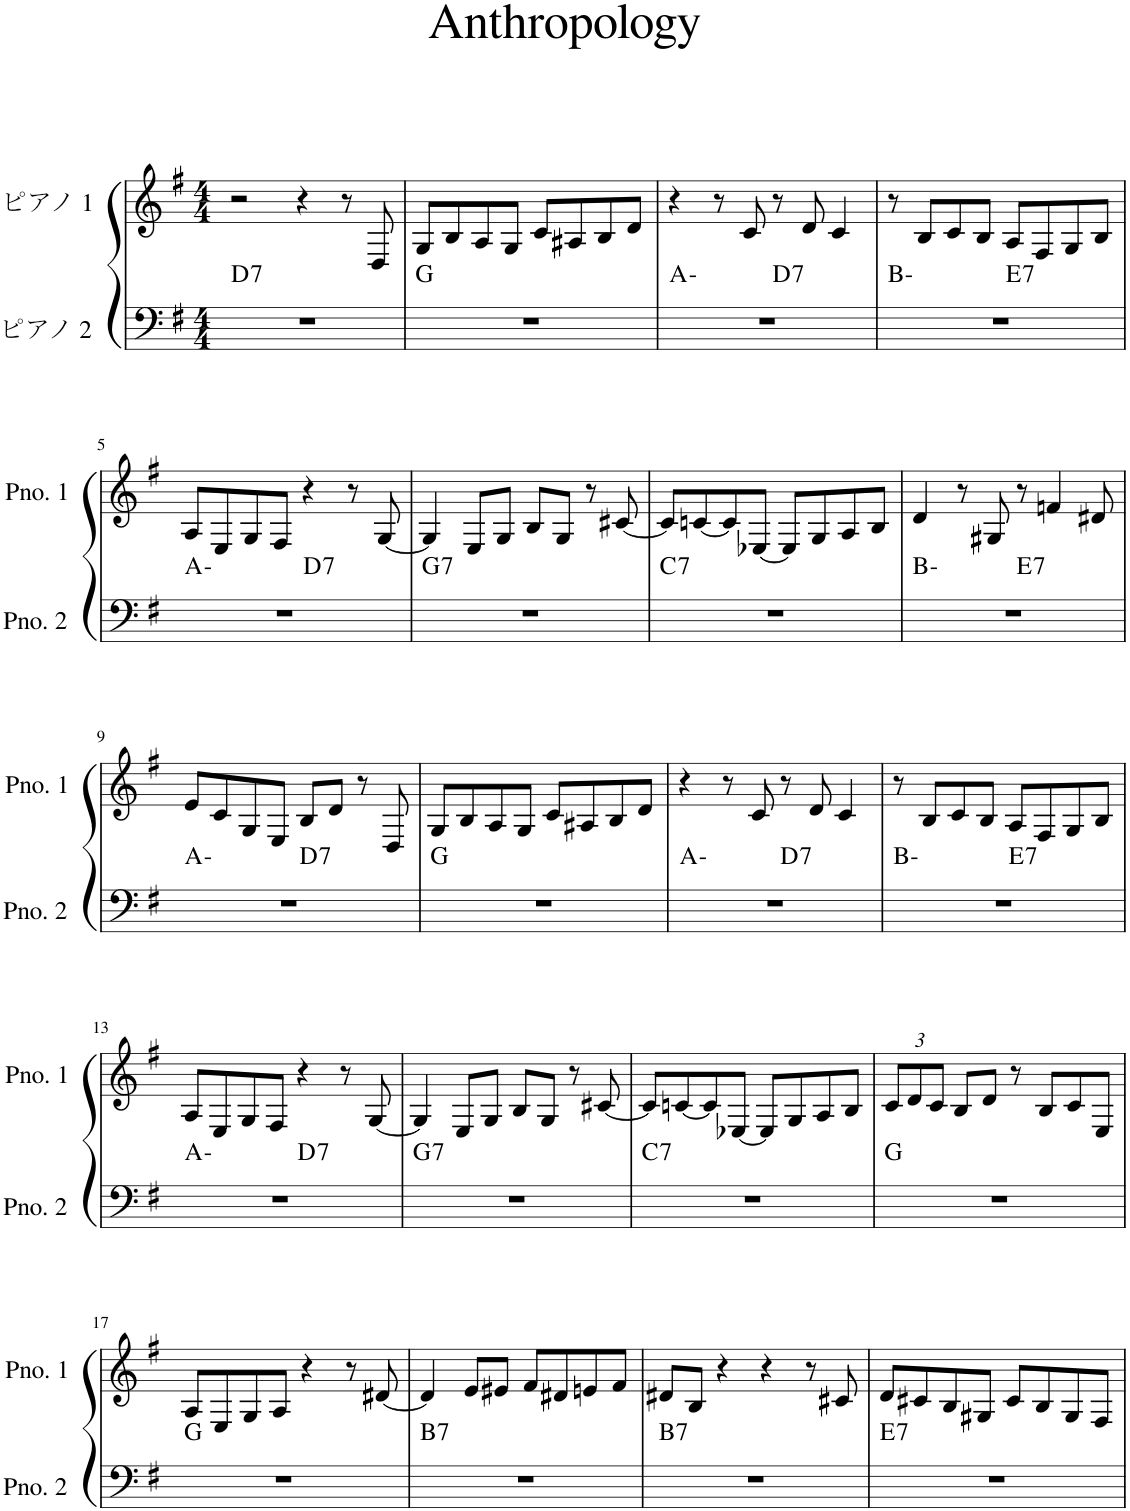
**kern	**harte	**kern
*part2	*part2	*part1
*staff2	*	*staff1
*I"ピアノ 2	*	*I"ピアノ 1
*clefF4	*	*clefG2
*k[f#]	*	*k[f#]
*M4/4	*	*M4/4
=1	=1	=1
!	!LO:H:kt=7	!
1r	D:7	2r
.	.	4r
.	.	8r
.	.	8D/
=2	=2	=2
1r	G:maj	8G/L
.	.	8B/
.	.	8A/
.	.	8G/J
.	.	8c/L
.	.	8A#X/
.	.	8B/
.	.	8d/J
=3	=3	=3
*^	*	*
1r	2ryy	A:min	4r
.	.	.	8r
.	.	.	8c/
!	!	!LO:H:kt=7	!
.	2ryy	D:7	8r
.	.	.	8d/
.	.	.	4c/
=4	=4	=4	=4
1r	2ryy	B:min	8r
.	.	.	8B/L
.	.	.	8c/
.	.	.	8B/J
!	!	!LO:H:kt=7	!
.	2ryy	E:7	8A/L
.	.	.	8F#/
.	.	.	8G/
.	.	.	8B/J
!!LO:LB:g=z
=5	=5	=5	=5
1r	2ryy	A:min	8A/L
.	.	.	8E/
.	.	.	8G/
.	.	.	8F#/J
!	!	!LO:H:kt=7	!
.	2ryy	D:7	4r
.	.	.	8r
.	.	.	[8G/
=6	=6	=6	=6
!	!	!LO:H:kt=7	!
*v	*v	*	*
1r	G:7	4G/]
.	.	8E/L
.	.	8G/J
.	.	8B/L
.	.	8G/J
.	.	8r
.	.	[8c#X/
=7	=7	=7
!	!LO:H:kt=7	!
1r	C:7	8c#/L]
.	.	[8cn/
.	.	8c/]
.	.	[8E-X/J
.	.	8E-/L]
.	.	8G/
.	.	8A/
.	.	8B/J
=8	=8	=8
*^	*	*
1r	2ryy	B:min	4d/
.	.	.	8r
.	.	.	8G#X/
!	!	!LO:H:kt=7	!
.	2ryy	E:7	8r
.	.	.	4fn/
.	.	.	8d#X/
!!LO:LB:g=z
=9	=9	=9	=9
1r	2ryy	A:min	8e/L
.	.	.	8c/
.	.	.	8G/
.	.	.	8E/J
!	!	!LO:H:kt=7	!
.	2ryy	D:7	8B/L
.	.	.	8d/J
.	.	.	8r
.	.	.	8D/
*v	*v	*	*
=10	=10	=10
1r	G:maj	8G/L
.	.	8B/
.	.	8A/
.	.	8G/J
.	.	8c/L
.	.	8A#X/
.	.	8B/
.	.	8d/J
=11	=11	=11
*^	*	*
1r	2ryy	A:min	4r
.	.	.	8r
.	.	.	8c/
!	!	!LO:H:kt=7	!
.	2ryy	D:7	8r
.	.	.	8d/
.	.	.	4c/
=12	=12	=12	=12
1r	2ryy	B:min	8r
.	.	.	8B/L
.	.	.	8c/
.	.	.	8B/J
!	!	!LO:H:kt=7	!
.	2ryy	E:7	8A/L
.	.	.	8F#/
.	.	.	8G/
.	.	.	8B/J
!!LO:LB:g=z
=13	=13	=13	=13
1r	2ryy	A:min	8A/L
.	.	.	8E/
.	.	.	8G/
.	.	.	8F#/J
!	!	!LO:H:kt=7	!
.	2ryy	D:7	4r
.	.	.	8r
.	.	.	[8G/
=14	=14	=14	=14
!	!	!LO:H:kt=7	!
*v	*v	*	*
1r	G:7	4G/]
.	.	8E/L
.	.	8G/J
.	.	8B/L
.	.	8G/J
.	.	8r
.	.	[8c#X/
=15	=15	=15
!	!LO:H:kt=7	!
1r	C:7	8c#/L]
.	.	[8cn/
.	.	8c/]
.	.	[8E-X/J
.	.	8E-/L]
.	.	8G/
.	.	8A/
.	.	8B/J
=16	=16	=16
*	*	*Xbrackettup
1r	G:maj	12c/L
.	.	12d/
.	.	12c/J
.	.	8B/L
.	.	8d/J
.	.	8r
.	.	8B/L
.	.	8c/
.	.	8E/J
!!LO:LB:g=z
=17	=17	=17
1r	G:maj	8A/L
.	.	8E/
.	.	8G/
.	.	8A/J
.	.	4r
.	.	8r
.	.	[8d#X/
=18	=18	=18
!	!LO:H:kt=7	!
1r	B:7	4d#/]
.	.	8e/L
.	.	8e#X/J
.	.	8f#/L
.	.	8d#X/
.	.	8en/
.	.	8f#/J
=19	=19	=19
!	!LO:H:kt=7	!
1r	B:7	8d#X/L
.	.	8B/J
.	.	4r
.	.	4r
.	.	8r
.	.	8c#X/
=20	=20	=20
!	!LO:H:kt=7	!
1r	E:7	8d/L
.	.	8c#X/
.	.	8B/
.	.	8G#X/J
.	.	8c#/L
.	.	8B/
.	.	8G#/
.	.	8F#/J
=	=	=
*-	*-	*-
